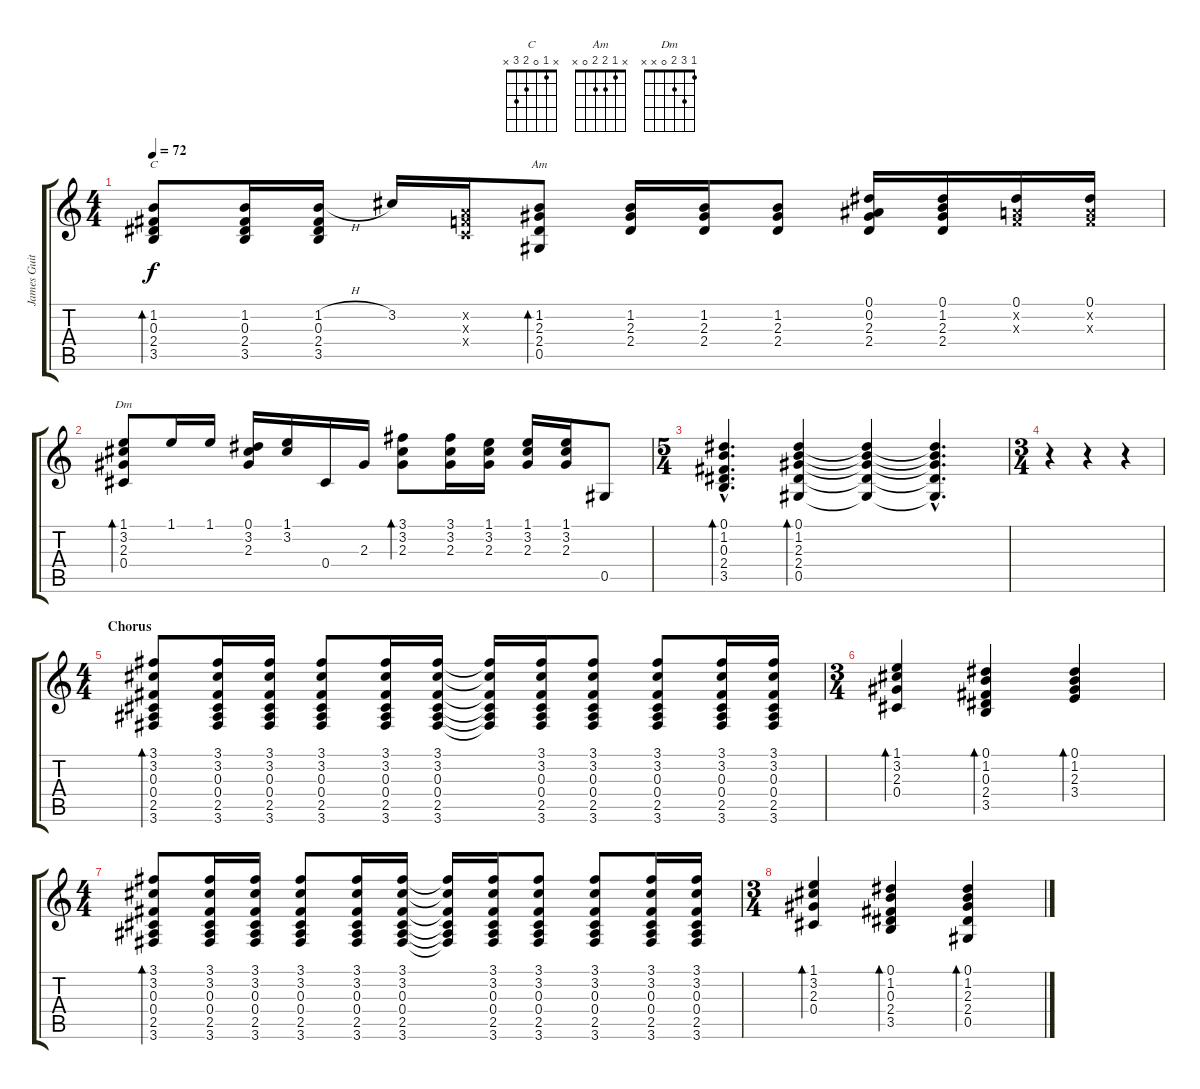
\track ("James Guitar" "James Guit") {instrument acousticguitarsteel}
\staff {score tabs}
\tuning (Eb4 Bb3 Gb3 Db3 Ab2 Eb2) {hide}
\chord ("C" x 1 0 2 3 x)
\chord ("Am" x 1 2 2 0 x)
\chord ("Dm" 1 3 2 0 x x)
\ts (4 4)
\tempo 72
\clef g2
\ks c
(1.2 0.3 2.4 3.5).8{bd 60 ch "C" dy f} (1.2 0.3 2.4 3.5).16 (1.2{h} 0.3 2.4 3.5).16 3.2.16 (-1.2{x} -1.3{x} -1.4{x}).16 (1.2 2.3 2.4 0.5).8{bd 60 ch "Am"} (1.2 2.3 2.4).16 (1.2 2.3 2.4).16 (1.2 2.3 2.4).8 (0.1 0.2 2.3 2.4).16 (0.1 1.2 2.3 2.4).16 (0.1 -1.2{x} -1.3{x}).16 (0.1 -1.2{x} -1.3{x}).16 |
(1.1 3.2 2.3 0.4).8{bd 60 ch "Dm"} 1.1.16 1.1.16 (0.1 3.2 2.3).16 (1.1 3.2).16 0.4.16 2.3.16 (3.1 3.2 2.3).8{bd 60} (3.1 3.2 2.3).16 (1.1 3.2 2.3).16 (1.1 3.2 2.3).16 (1.1 3.2 2.3).16 0.5.8 |
\ts (5 4)
(0.1{hac} 1.2{hac} 0.3{hac} 2.4{hac} 3.5{hac}).4{d bd 60} (0.1 1.2 2.3 2.4 0.5).4{bd 60} (0.1{t} 1.2{t} 2.3{t} 2.4{t} 0.5{t}).4 (0.1{hac t} 1.2{hac t} 2.3{hac t} 2.4{hac t} 0.5{hac t}).4{d} |
\ts (3 4)
r.4 r.4 r.4 |
\ts (4 4)
\section ("" "Chorus")
(3.1 3.2 0.3 0.4 2.5 3.6).8{bd 60} (3.1 3.2 0.3 0.4 2.5 3.6).16 (3.1 3.2 0.3 0.4 2.5 3.6).16 (3.1 3.2 0.3 0.4 2.5 3.6).8 (3.1 3.2 0.3 0.4 2.5 3.6).16 (3.1 3.2 0.3 0.4 2.5 3.6).16 (3.1{t} 3.2{t} 0.3{t} 0.4{t} 2.5{t} 3.6{t}).16 (3.1 3.2 0.3 0.4 2.5 3.6).16 (3.1 3.2 0.3 0.4 2.5 3.6).8 (3.1 3.2 0.3 0.4 2.5 3.6).8 (3.1 3.2 0.3 0.4 2.5 3.6).16 (3.1 3.2 0.3 0.4 2.5 3.6).16 |
\ts (3 4)
(1.1 3.2 2.3 0.4).4{bd 60} (0.1 1.2 0.3 2.4 3.5).4{bd 60} (0.1 1.2 2.3 3.4).4{bd 60} |
\ts (4 4)
(3.1 3.2 0.3 0.4 2.5 3.6).8{bd 60} (3.1 3.2 0.3 0.4 2.5 3.6).16 (3.1 3.2 0.3 0.4 2.5 3.6).16 (3.1 3.2 0.3 0.4 2.5 3.6).8 (3.1 3.2 0.3 0.4 2.5 3.6).16 (3.1 3.2 0.3 0.4 2.5 3.6).16 (3.1{t} 3.2{t} 0.3{t} 0.4{t} 2.5{t} 3.6{t}).16 (3.1 3.2 0.3 0.4 2.5 3.6).16 (3.1 3.2 0.3 0.4 2.5 3.6).8 (3.1 3.2 0.3 0.4 2.5 3.6).8 (3.1 3.2 0.3 0.4 2.5 3.6).16 (3.1 3.2 0.3 0.4 2.5 3.6).16 |
\ts (3 4)
(1.1 3.2 2.3 0.4).4{bd 60} (0.1 1.2 0.3 2.4 3.5).4{bd 60} (0.1 1.2 2.3 2.4 0.5).4{bd 60}
